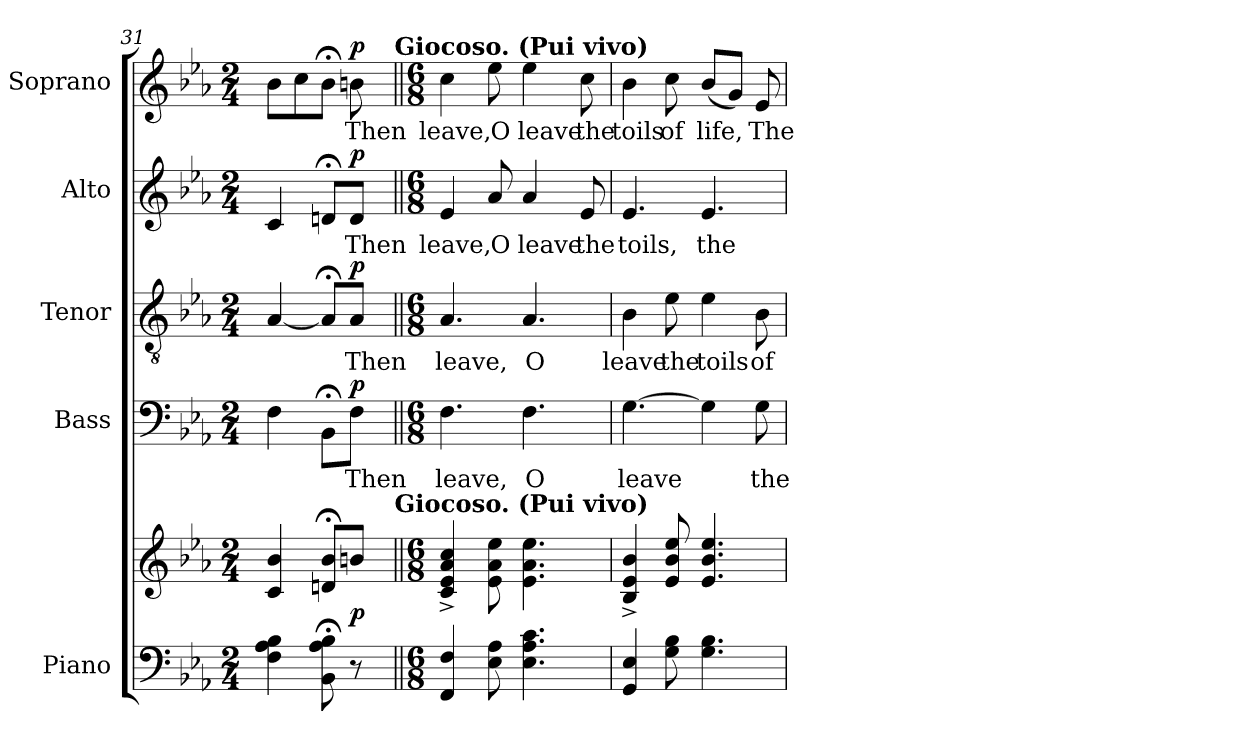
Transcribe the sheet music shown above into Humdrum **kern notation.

**kern	**kern	**dynam	**kern	**text	**dynam	**kern	**text	**dynam	**kern	**text	**dynam	**kern	**text	**dynam
*part5	*part5	*part5	*part4	*part4	*part4	*part3	*part3	*part3	*part2	*part2	*part2	*part1	*part1	*part1
*staff6	*staff5	*staff5/6	*staff4	*staff4	*staff4	*staff3	*staff3	*staff3	*staff2	*staff2	*staff2	*staff1	*staff1	*staff1
*I"Piano	*	*	*I"Bass	*	*	*I"Tenor	*	*	*I"Alto	*	*	*I"Soprano	*	*
*I'Pno.	*	*	*I'B.	*	*	*I'T.	*	*	*I'A.	*	*	*I'S.	*	*
*clefF4	*clefG2	*	*clefF4	*	*	*clefGv2	*	*	*clefG2	*	*	*clefG2	*	*
*	*	*	*	*	*	*ITrd7c12	*	*	*	*	*	*	*	*
*k[b-e-a-]	*k[b-e-a-]	*	*k[b-e-a-]	*	*	*k[b-e-a-]	*	*	*k[b-e-a-]	*	*	*k[b-e-a-]	*	*
*E-:	*E-:	*	*E-:	*	*	*E-:	*	*	*E-:	*	*	*E-:	*	*
*M2/4	*M2/4	*	*M2/4	*	*	*M2/4	*	*	*M2/4	*	*	*M2/4	*	*
=31	=31	=31	=31	=31	=31	=31	=31	=31	=31	=31	=31	=31	=31	=31
*	*^	*	*	*	*	*	*	*	*	*	*	*^	*	*
4Fi\ 4A-i 4B-i	4ci/ 4b-i	4ryy	.	4Fi\	.	.	[4AA-i/	.	.	4ci/	.	.	8b-i\L	4ryy	.	.
.	.	.	.	.	.	.	.	.	.	.	.	.	8cci\	.	.	.
8BB-i\; 8A-i; 8B-i;	8dni;/ 8b-i;/L	8ryy	.	8BB-;i\L	.	.	8AA-;i/L]	.	.	8dn;i/L	.	.	8b-;i\J	8ryy	.	.
!	!	!	!	!	!LO:LY:b:color=#000000	!	!	!	!	!	!	!	!	!	!	!
!	!	!	!	!	!	!	!	!LO:LY:b:color=#000000	!	!	!	!	!	!	!	!
!	!	!	!	!	!	!	!	!	!	!	!LO:LY:b:color=#000000	!	!	!	!	!
!	!	!	!	!	!	!	!	!	!	!	!	!	!	!	!LO:LY:b:color=#000000	!
8r	8bni/J	16ryy	p	8Fi\J	Then	p	8AA-i/J	Then	p	8di/J	Then	p	8bni\	16ryy	Then	p
.	.	32ryy	.	.	.	.	.	.	.	.	.	.	.	32ryy	.	.
.	.	64ryy	.	.	.	.	.	.	.	.	.	.	.	64ryy	.	.
.	.	128...ryy	.	.	.	.	.	.	.	.	.	.	.	128...ryy	.	.
*	*MM120	*	*	*	*	*	*	*	*	*	*	*	*MM120	*	*	*
!	!	!	!	!	!	!	!	!	!	!	!	!	!	!LO:TX:a:B:t=Giocoso. (Pui vivo)	!	!
!	!	!LO:TX:a:B:t=Giocoso. (Pui vivo)	!	!	!	!	!	!	!	!	!	!	!	!	!	!
.	.	1024ryy	.	.	.	.	.	.	.	.	.	.	.	1024ryy	.	.
*	*v	*v	*	*	*	*	*	*	*	*	*	*	*v	*v	*	*
=32||	=32||	=32||	=32||	=32||	=32||	=32||	=32||	=32||	=32||	=32||	=32||	=32||	=32||	=32||
*M6/8	*M6/8	*	*M6/8	*	*	*M6/8	*	*	*M6/8	*	*	*M6/8	*	*
*	*^	*	*	*	*	*	*	*	*	*	*	*^	*	*
!	!	!	!	!	!LO:LY:b:color=#000000	!	!	!	!	!	!	!	!	!	!	!
*	*v	*v	*	*	*	*	*	*	*	*	*	*	*v	*v	*	*
*	*^	*	*	*	*	*	*	*	*	*	*	*^	*	*
!	!	!	!	!	!	!	!	!LO:LY:b:color=#000000	!	!	!	!	!	!	!	!
*	*v	*v	*	*	*	*	*	*	*	*	*	*	*v	*v	*	*
*	*^	*	*	*	*	*	*	*	*	*	*	*^	*	*
!	!	!	!	!	!	!	!	!	!	!	!LO:LY:b:color=#000000	!	!	!	!	!
*	*v	*v	*	*	*	*	*	*	*	*	*	*	*v	*v	*	*
*	*MM180	*	*	*	*	*	*	*	*	*	*	*MM180	*	*
*	*^	*	*	*	*	*	*	*	*	*	*	*^	*	*
!	!	!	!	!	!	!	!	!	!	!	!	!	!	!	!LO:LY:b:color=#000000	!
*	*v	*v	*	*	*	*	*	*	*	*	*	*	*v	*v	*	*
4FFi/ 4Fi	4ci/^ 4e-i^ 4a-i^ 4cci^	.	4.Fi\	leave,	.	4.AA-i/	leave,	.	4e-i/	leave,	.	4cci\	leave,	.
!	!	!	!	!	!	!	!	!	!	!LO:LY:b:color=#000000	!	!	!	!
!	!	!	!	!	!	!	!	!	!	!	!	!	!LO:LY:b:color=#000000	!
8E-i\ 8A-i	8e-i\ 8a-i 8ee-i	.	.	.	.	.	.	.	8a-i/	O	.	8ee-i\	O	.
!	!	!	!	!LO:LY:b:color=#000000	!	!	!	!	!	!	!	!	!	!
!	!	!	!	!	!	!	!LO:LY:b:color=#000000	!	!	!	!	!	!	!
!	!	!	!	!	!	!	!	!	!	!LO:LY:b:color=#000000	!	!	!	!
!	!	!	!	!	!	!	!	!	!	!	!	!	!LO:LY:b:color=#000000	!
4.E-i\ 4.A-i 4.ci	4.e-i\ 4.a-i 4.ee-i	.	4.Fi\	O	.	4.AA-i/	O	.	4a-i/	leave	.	4ee-i\	leave	.
!	!	!	!	!	!	!	!	!	!	!LO:LY:b:color=#000000	!	!	!	!
!	!	!	!	!	!	!	!	!	!	!	!	!	!LO:LY:b:color=#000000	!
.	.	.	.	.	.	.	.	.	8e-i/	the	.	8cci\	the	.
!!LO:LB:g=z
=33	=33	=33	=33	=33	=33	=33	=33	=33	=33	=33	=33	=33	=33	=33
!	!	!	!	!LO:LY:b:color=#000000	!	!	!	!	!	!	!	!	!	!
!	!	!	!	!	!	!	!LO:LY:b:color=#000000	!	!	!	!	!	!	!
!	!	!	!	!	!	!	!	!	!	!LO:LY:b:color=#000000	!	!	!	!
!	!	!	!	!	!	!	!	!	!	!	!	!	!LO:LY:b:color=#000000	!
4GGi/ 4E-i	4B-i/^ 4e-i^ 4b-i^	.	[4.Gi\	leave	.	4BB-i\	leave	.	4.e-i/	toils,	.	4b-i\	toils	.
!	!	!	!	!	!	!	!LO:LY:b:color=#000000	!	!	!	!	!	!	!
!	!	!	!	!	!	!	!	!	!	!	!	!	!LO:LY:b:color=#000000	!
8Gi\ 8B-i	8e-i/ 8b-i 8ee-i	.	.	.	.	8E-i\	the	.	.	.	.	8cci\	of	.
!	!	!	!	!	!	!	!LO:LY:b:color=#000000	!	!	!	!	!	!	!
!	!	!	!	!	!	!	!	!	!	!LO:LY:b:color=#000000	!	!	!	!
!	!	!	!	!	!	!	!	!	!	!	!	!	!LO:LY:b:color=#000000	!
4.Gi\ 4.B-i	4.e-i/ 4.b-i 4.ee-i	.	4Gi\]	.	.	4E-i\	toils	.	4.e-i/	the	.	(8b-i/L	life,	.
.	.	.	.	.	.	.	.	.	.	.	.	8gi/J)	.	.
!	!	!	!	!LO:LY:b:color=#000000	!	!	!	!	!	!	!	!	!	!
!	!	!	!	!	!	!	!LO:LY:b:color=#000000	!	!	!	!	!	!	!
!	!	!	!	!	!	!	!	!	!	!	!	!	!LO:LY:b:color=#000000	!
.	.	.	8Gi\	the	.	8BB-i\	of	.	.	.	.	8e-i/	The	.
=	=	=	=	=	=	=	=	=	=	=	=	=	=	=
*-	*-	*-	*-	*-	*-	*-	*-	*-	*-	*-	*-	*-	*-	*-
